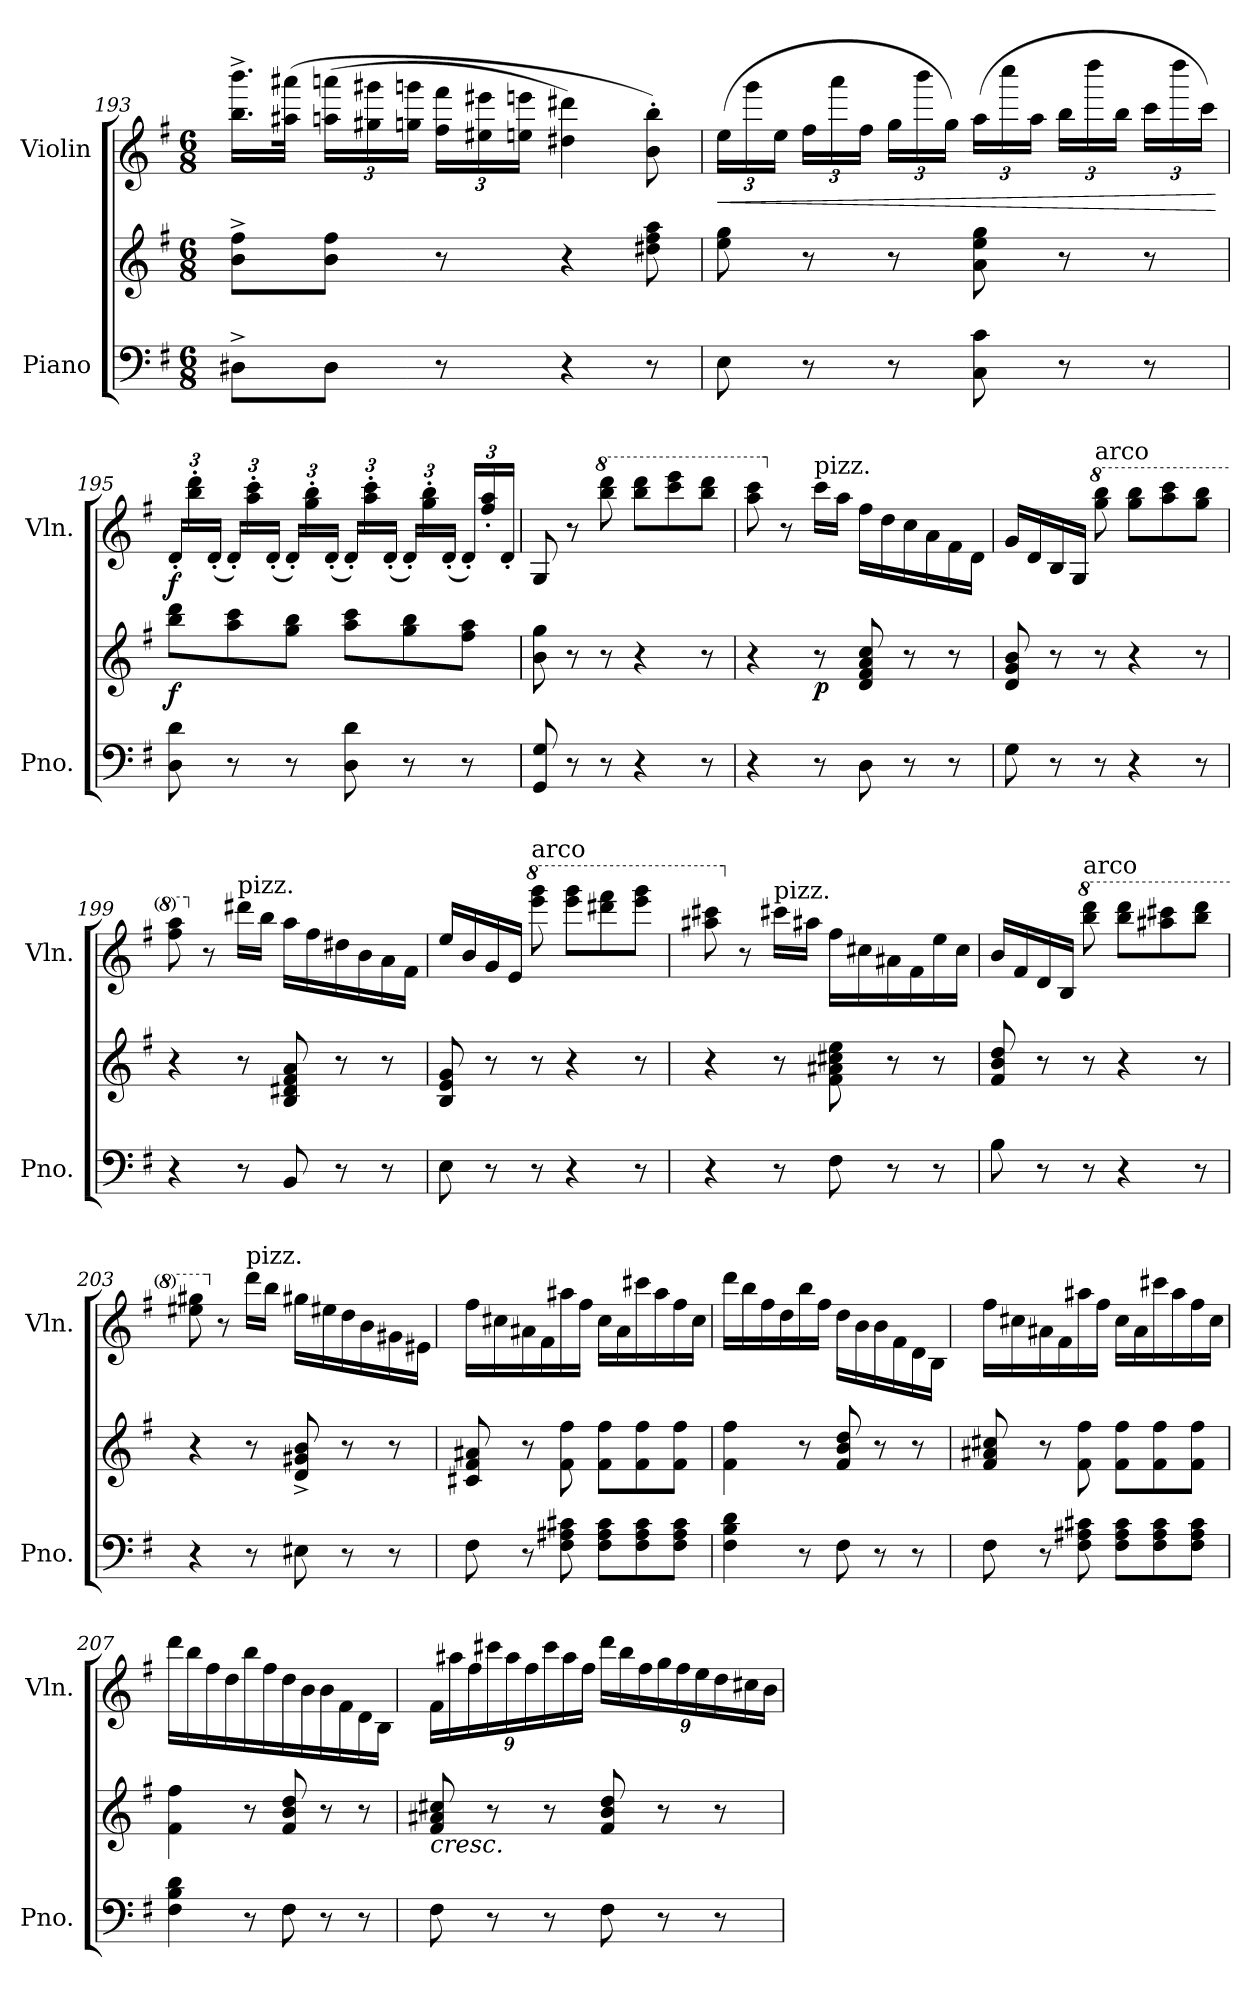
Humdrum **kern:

**kern	**kern	**dynam	**kern	**dynam
*part2	*part2	*part2	*part1	*part1
*staff3	*staff2	*staff2/3	*staff1	*staff1
*I"Piano	*	*	*I"Violin	*
*I'Pno.	*	*	*I'Vln.	*
*clefF4	*clefG2	*	*clefG2	*
*k[f#]	*k[f#]	*	*k[f#]	*
*M6/8	*M6/8	*	*M6/8	*
=193	=193	=193	=193	=193
8D#X^\L	8b\^ 8ff#\^L	.	16.bb\^ 16.bbb\^LL	.
.	.	.	(>32aa#X\ 32aaa#X\JJk	.
*	*	*	*Xbrackettup	*
8D#\J	8b\ 8ff#\J	.	(>24aan\ 24aaan\LL	.
.	.	.	24gg#X\ 24ggg#X\	.
.	.	.	24ggn\ 24gggn\JJ	.
8r	8r	.	24ff#\ 24fff#\LL	.
.	.	.	24ee#X\ 24eee#X\	.
.	.	.	24een\ 24eeen\JJ	.
4r	4r	.	4dd#X\ 4ddd#X\)	.
8r	8dd#X\ 8ff#\ 8aa\	.	8b\' 8bb\')	.
!!LO:LB:g=z
=194	=194	=194	=194	=194
!	!	!	!	!LO:HP:b
8E\	8ee\ 8gg\	.	(>24ee\LL	<
.	.	.	24ggg\	.
.	.	.	24ee\JJ	.
8r	8r	.	24ff#\LL	.
.	.	.	24aaa\	.
.	.	.	24ff#\JJ	.
8r	8r	.	24gg\LL	.
.	.	.	24bbb\	.
.	.	.	24gg\JJ)	.
8C\ 8c\	8a\ 8ee\ 8gg\	.	(>24aa\LL	.
.	.	.	24cccc\	.
.	.	.	24aa\JJ	.
8r	8r	.	24bb\LL	.
.	.	.	24dddd\	.
.	.	.	24bb\JJ	.
8r	8r	.	24ccc\LL	.
.	.	.	24dddd\	.
.	.	.	24ccc\JJ)	.
.	.	.	.	[
=195	=195	=195	=195	=195
!	!	!LO:DY:b	!	!LO:DY:b
8D\ 8d\	8bb\ 8ddd\L	f	24d'/LL	f
.	.	.	24bb\' 24ddd\'	.
.	.	.	(<24d'/JJ	.
8r	8aa\ 8ccc\	.	24d'/LL)	.
.	.	.	24aa\' 24ccc\'	.
.	.	.	(<24d'/JJ	.
8r	8gg\ 8bb\J	.	24d'/LL)	.
.	.	.	24gg\' 24bb\'	.
.	.	.	(<24d'/JJ	.
8D\ 8d\	8aa\ 8ccc\L	.	24d'/LL)	.
.	.	.	24aa\' 24ccc\'	.
.	.	.	(<24d'/JJ	.
8r	8gg\ 8bb\	.	24d'/LL)	.
.	.	.	24gg\' 24bb\'	.
.	.	.	(<24d'/JJ	.
8r	8ff#\ 8aa\J	.	24d'/LL)	.
.	.	.	24ff#\' 24aa\'	.
.	.	.	24d'/JJ	.
=196	=196	=196	=196	=196
8GG/ 8G/	8b\ 8gg\	.	8G/	.
8r	8r	.	8r	.
*	*	*	*8va	*
8r	8r	.	8bbb\ 8dddd\	.
4r	4r	.	8bbb\ 8dddd\L	.
.	.	.	8cccc\ 8eeee\	.
8r	8r	.	8bbb\ 8dddd\J	.
!!LO:PB:g=z
=197	=197	=197	=197	=197
4r	4r	.	8aaa\ 8cccc\	.
*	*	*	*X8va	*
.	.	.	8r	.
!	!	!	!LO:TX:a:t=pizz.	!
!	!	!LO:DY:b	!	!
8r	8r	p	16ccc\LL	.
.	.	.	16aa\JJ	.
8D\	8d/ 8f#/ 8a/ 8cc/	.	16ff#\LL	.
.	.	.	16dd\	.
8r	8r	.	16cc\	.
.	.	.	16a\	.
8r	8r	.	16f#\	.
.	.	.	16d\JJ	.
=198	=198	=198	=198	=198
8G\	8d/ 8g/ 8b/	.	16g/LL	.
.	.	.	16d/	.
8r	8r	.	16B/	.
.	.	.	16G/JJ	.
*	*	*	*8va	*
!	!	!	!LO:TX:a:t=arco	!
8r	8r	.	8ggg\ 8bbb\	.
4r	4r	.	8ggg\ 8bbb\L	.
.	.	.	8aaa\ 8cccc\	.
8r	8r	.	8ggg\ 8bbb\J	.
=199	=199	=199	=199	=199
4r	4r	.	8fff#\ 8aaa\	.
*	*	*	*X8va	*
.	.	.	8r	.
!	!	!	!LO:TX:a:t=pizz.	!
8r	8r	.	16ddd#X\LL	.
.	.	.	16bb\JJ	.
8BB/	8B/ 8d#X/ 8f#/ 8a/	.	16aa\LL	.
.	.	.	16ff#\	.
8r	8r	.	16dd#X\	.
.	.	.	16b\	.
8r	8r	.	16a\	.
.	.	.	16f#\JJ	.
=200	=200	=200	=200	=200
8E\	8B/ 8e/ 8g/	.	16ee/LL	.
.	.	.	16b/	.
8r	8r	.	16g/	.
.	.	.	16e/JJ	.
*	*	*	*8va	*
!	!	!	!LO:TX:a:t=arco	!
8r	8r	.	8eeee\ 8gggg\	.
4r	4r	.	8eeee\ 8gggg\L	.
.	.	.	8dddd#X\ 8ffff#\	.
8r	8r	.	8eeee\ 8gggg\J	.
!!LO:LB:g=z
=201	=201	=201	=201	=201
4r	4r	.	8aaa#X\ 8cccc#X\	.
*	*	*	*X8va	*
.	.	.	8r	.
!	!	!	!LO:TX:a:t=pizz.	!
8r	8r	.	16ccc#X\LL	.
.	.	.	16aa#X\JJ	.
8F#\	8f#\ 8a#X\ 8cc#X\ 8ee\	.	16ff#\LL	.
.	.	.	16cc#X\	.
8r	8r	.	16a#X\	.
.	.	.	16f#\	.
8r	8r	.	16ee\	.
.	.	.	16cc#\JJ	.
=202	=202	=202	=202	=202
8B\	8f#/ 8b/ 8dd/	.	16b/LL	.
.	.	.	16f#/	.
8r	8r	.	16d/	.
.	.	.	16B/JJ	.
*	*	*	*8va	*
!	!	!	!LO:TX:a:t=arco	!
8r	8r	.	8bbb\ 8dddd\	.
4r	4r	.	8bbb\ 8dddd\L	.
.	.	.	8aaa#X\ 8cccc#X\	.
8r	8r	.	8bbb\ 8dddd\J	.
=203	=203	=203	=203	=203
4r	4r	.	8eee#X\ 8ggg#X\	.
*	*	*	*X8va	*
.	.	.	8r	.
!	!	!	!LO:TX:a:t=pizz.	!
8r	8r	.	16ddd\LL	.
.	.	.	16bb\JJ	.
8E#X\	8d/^ 8g#X/^ 8b/^	.	16gg#X\LL	.
.	.	.	16ee#X\	.
8r	8r	.	16dd\	.
.	.	.	16b\	.
8r	8r	.	16g#X\	.
.	.	.	16e#X\JJ	.
!!LO:LB:g=z
=204	=204	=204	=204	=204
8F#\	8c#X/ 8f#/ 8a#X/	.	16ff#\LL	.
.	.	.	16cc#X\	.
8r	8r	.	16a#X\	.
.	.	.	16f#\	.
8F#\ 8A#X\ 8c#X\	8f#\ 8ff#\	.	16aa#X\	.
.	.	.	16ff#\JJ	.
8F#\ 8A#\ 8c#\L	8f#\ 8ff#\L	.	16cc#\LL	.
.	.	.	16a#\	.
8F#\ 8A#\ 8c#\	8f#\ 8ff#\	.	16ccc#X\	.
.	.	.	16aa#\	.
8F#\ 8A#\ 8c#\J	8f#\ 8ff#\J	.	16ff#\	.
.	.	.	16cc#\JJ	.
=205	=205	=205	=205	=205
4F#\ 4B\ 4d\	4f#\ 4ff#\	.	16ddd\LL	.
.	.	.	16bb\	.
.	.	.	16ff#\	.
.	.	.	16dd\	.
8r	8r	.	16bb\	.
.	.	.	16ff#\JJ	.
8F#\	8f#/ 8b/ 8dd/	.	16dd\LL	.
.	.	.	16b\	.
8r	8r	.	16b\	.
.	.	.	16f#\	.
8r	8r	.	16d\	.
.	.	.	16B\JJ	.
=206	=206	=206	=206	=206
8F#\	8f#/ 8a#X/ 8cc#X/	.	16ff#\LL	.
.	.	.	16cc#X\	.
8r	8r	.	16a#X\	.
.	.	.	16f#\	.
8F#\ 8A#X\ 8c#X\	8f#\ 8ff#\	.	16aa#X\	.
.	.	.	16ff#\JJ	.
8F#\ 8A#\ 8c#\L	8f#\ 8ff#\L	.	16cc#\LL	.
.	.	.	16a#\	.
8F#\ 8A#\ 8c#\	8f#\ 8ff#\	.	16ccc#X\	.
.	.	.	16aa#\	.
8F#\ 8A#\ 8c#\J	8f#\ 8ff#\J	.	16ff#\	.
.	.	.	16cc#\JJ	.
!!LO:LB:g=z
=207	=207	=207	=207	=207
4F#\ 4B\ 4d\	4f#\ 4ff#\	.	16ddd\LL	.
.	.	.	16bb\	.
.	.	.	16ff#\	.
.	.	.	16dd\	.
8r	8r	.	16bb\	.
.	.	.	16ff#\	.
8F#\	8f#/ 8b/ 8dd/	.	16dd\	.
.	.	.	16b\	.
8r	8r	.	16b\	.
.	.	.	16f#\	.
8r	8r	.	16d\	.
.	.	.	16B\JJ	.
=208	=208	=208	=208	=208
!	!LO:TX:b:i:t=cresc.	!	!	!
8F#\	8f#/ 8a#X/ 8cc#X/	.	24f#\LL	.
.	.	.	24aa#X\	.
.	.	.	24ff#\	.
8r	8r	.	24ccc#X\	.
.	.	.	24aa#\	.
.	.	.	24ff#\	.
8r	8r	.	24ccc#\	.
.	.	.	24aa#\	.
.	.	.	24ff#\JJ	.
8F#\	8f#/ 8b/ 8dd/	.	24ddd\LL	.
.	.	.	24bb\	.
.	.	.	24ff#\	.
8r	8r	.	24gg\	.
.	.	.	24ff#\	.
.	.	.	24ee\	.
8r	8r	.	24dd\	.
.	.	.	24cc#X\	.
.	.	.	24b\JJ	.
=	=	=	=	=
*-	*-	*-	*-	*-
